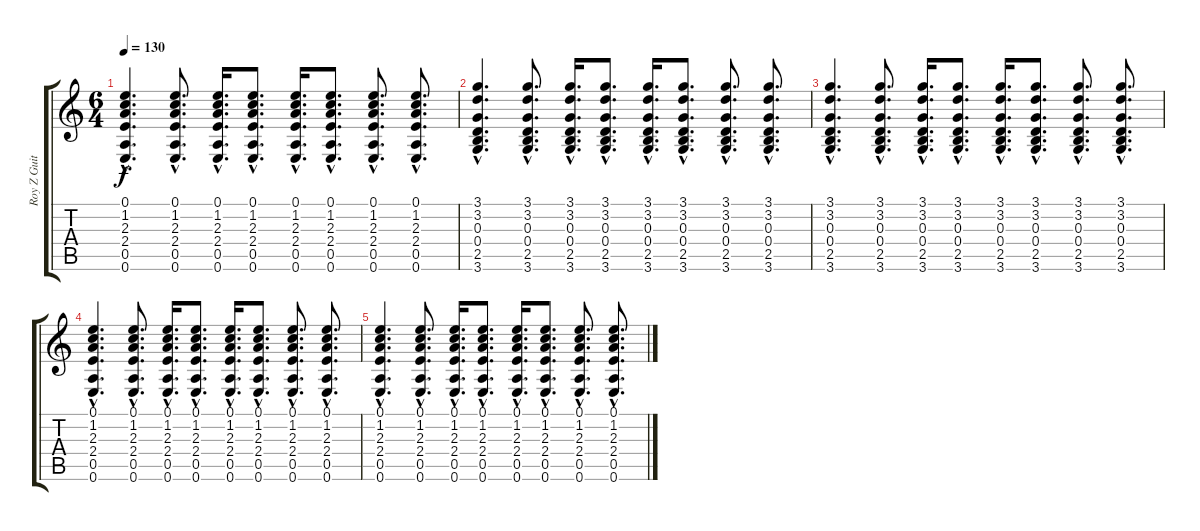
\track ("Roy Z Guitar 01" "Roy Z Guit") {instrument acousticguitarsteel}
\staff {score tabs}
\tuning (E4 B3 G3 D3 A2 E2) {hide}
\ts (6 4)
\tempo 130
\clef g2
\ks c
(0.1{hac} 1.2{hac} 2.3{hac} 2.4{hac} 0.5{hac} 0.6{hac}).4{d dy f} (0.1{hac} 1.2{hac} 2.3{hac} 2.4{hac} 0.5{hac} 0.6{hac}).8{d} (0.1{hac} 1.2{hac} 2.3{hac} 2.4{hac} 0.5{hac} 0.6{hac}).16{d} (0.1{hac} 1.2{hac} 2.3{hac} 2.4{hac} 0.5{hac} 0.6{hac}).8{d} (0.1{hac} 1.2{hac} 2.3{hac} 2.4{hac} 0.5{hac} 0.6{hac}).16{d} (0.1{hac} 1.2{hac} 2.3{hac} 2.4{hac} 0.5{hac} 0.6{hac}).8{d} (0.1{hac} 1.2{hac} 2.3{hac} 2.4{hac} 0.5{hac} 0.6{hac}).8{d} (0.1{hac} 1.2{hac} 2.3{hac} 2.4{hac} 0.5{hac} 0.6{hac}).8{d} |
(3.1{hac} 3.2{hac} 0.3{hac} 0.4{hac} 2.5{hac} 3.6{hac}).4{d} (3.1{hac} 3.2{hac} 0.3{hac} 0.4{hac} 2.5{hac} 3.6{hac}).8{d} (3.1{hac} 3.2{hac} 0.3{hac} 0.4{hac} 2.5{hac} 3.6{hac}).16{d} (3.1{hac} 3.2{hac} 0.3{hac} 0.4{hac} 2.5{hac} 3.6{hac}).8{d} (3.1{hac} 3.2{hac} 0.3{hac} 0.4{hac} 2.5{hac} 3.6{hac}).16{d} (3.1{hac} 3.2{hac} 0.3{hac} 0.4{hac} 2.5{hac} 3.6{hac}).8{d} (3.1{hac} 3.2{hac} 0.3{hac} 0.4{hac} 2.5{hac} 3.6{hac}).8{d} (3.1{hac} 3.2{hac} 0.3{hac} 0.4{hac} 2.5{hac} 3.6{hac}).8{d} |
(3.1{hac} 3.2{hac} 0.3{hac} 0.4{hac} 2.5{hac} 3.6{hac}).4{d} (3.1{hac} 3.2{hac} 0.3{hac} 0.4{hac} 2.5{hac} 3.6{hac}).8{d} (3.1{hac} 3.2{hac} 0.3{hac} 0.4{hac} 2.5{hac} 3.6{hac}).16{d} (3.1{hac} 3.2{hac} 0.3{hac} 0.4{hac} 2.5{hac} 3.6{hac}).8{d} (3.1{hac} 3.2{hac} 0.3{hac} 0.4{hac} 2.5{hac} 3.6{hac}).16{d} (3.1{hac} 3.2{hac} 0.3{hac} 0.4{hac} 2.5{hac} 3.6{hac}).8{d} (3.1{hac} 3.2{hac} 0.3{hac} 0.4{hac} 2.5{hac} 3.6{hac}).8{d} (3.1{hac} 3.2{hac} 0.3{hac} 0.4{hac} 2.5{hac} 3.6{hac}).8{d} |
(0.1{hac} 1.2{hac} 2.3{hac} 2.4{hac} 0.5{hac} 0.6{hac}).4{d} (0.1{hac} 1.2{hac} 2.3{hac} 2.4{hac} 0.5{hac} 0.6{hac}).8{d} (0.1{hac} 1.2{hac} 2.3{hac} 2.4{hac} 0.5{hac} 0.6{hac}).16{d} (0.1{hac} 1.2{hac} 2.3{hac} 2.4{hac} 0.5{hac} 0.6{hac}).8{d} (0.1{hac} 1.2{hac} 2.3{hac} 2.4{hac} 0.5{hac} 0.6{hac}).16{d} (0.1{hac} 1.2{hac} 2.3{hac} 2.4{hac} 0.5{hac} 0.6{hac}).8{d} (0.1{hac} 1.2{hac} 2.3{hac} 2.4{hac} 0.5{hac} 0.6{hac}).8{d} (0.1{hac} 1.2{hac} 2.3{hac} 2.4{hac} 0.5{hac} 0.6{hac}).8{d} |
(0.1{hac} 1.2{hac} 2.3{hac} 2.4{hac} 0.5{hac} 0.6{hac}).4{d} (0.1{hac} 1.2{hac} 2.3{hac} 2.4{hac} 0.5{hac} 0.6{hac}).8{d} (0.1{hac} 1.2{hac} 2.3{hac} 2.4{hac} 0.5{hac} 0.6{hac}).16{d} (0.1{hac} 1.2{hac} 2.3{hac} 2.4{hac} 0.5{hac} 0.6{hac}).8{d} (0.1{hac} 1.2{hac} 2.3{hac} 2.4{hac} 0.5{hac} 0.6{hac}).16{d} (0.1{hac} 1.2{hac} 2.3{hac} 2.4{hac} 0.5{hac} 0.6{hac}).8{d} (0.1{hac} 1.2{hac} 2.3{hac} 2.4{hac} 0.5{hac} 0.6{hac}).8{d} (0.1{hac} 1.2{hac} 2.3{hac} 2.4{hac} 0.5{hac} 0.6{hac}).8{d}
